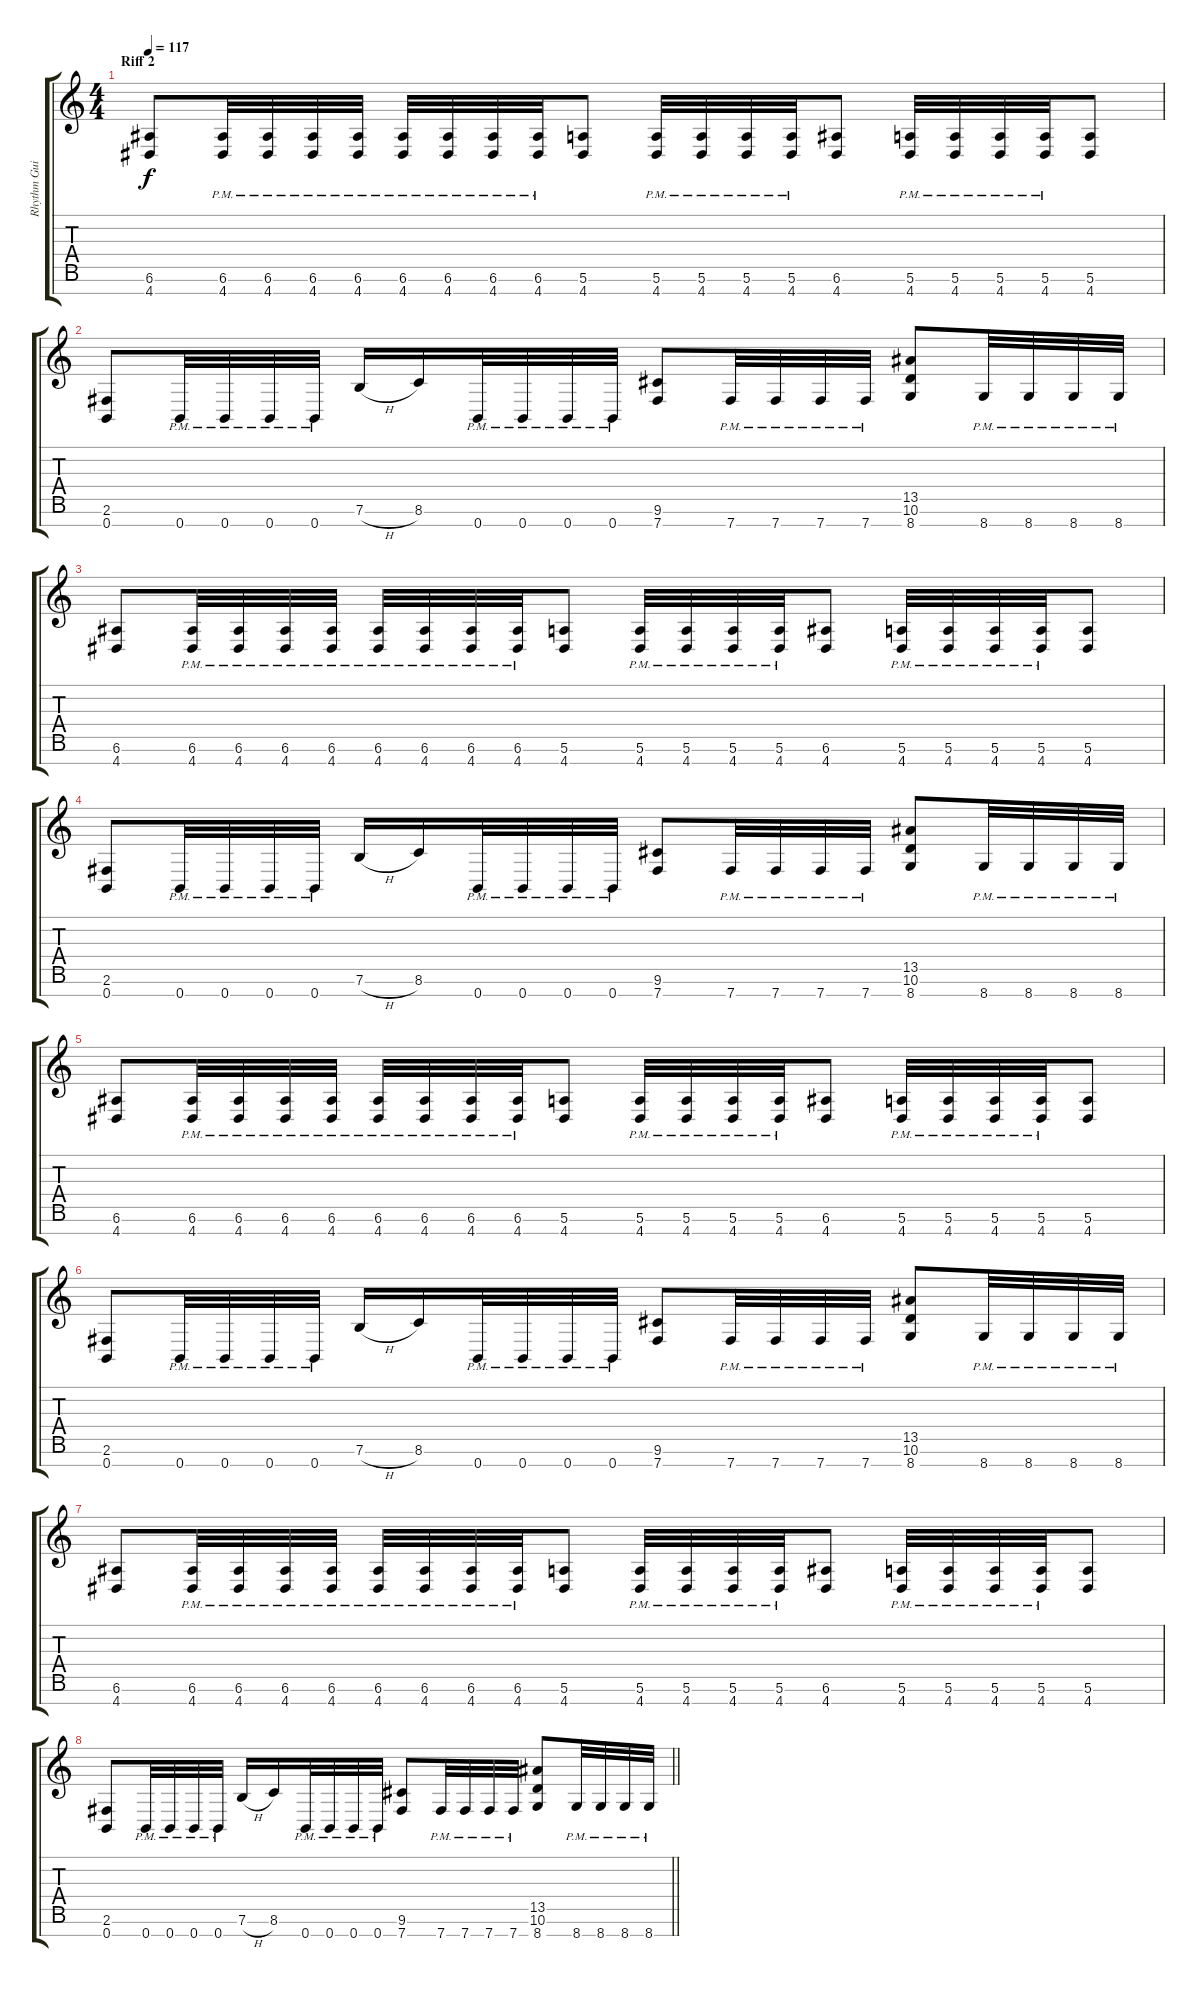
\track ("Rhythm Guitar 1" "Rhythm Gui") {instrument distortionguitar}
\staff {score tabs}
\tuning (E4 B3 G3 D3 A2 E2 B1) {hide}
\ts (4 4)
\section ("" "Riff 2")
\tempo 117
\clef g2
\ks c
(6.6 4.7).8{dy f} (6.6{pm} 4.7{pm}).32 (6.6{pm} 4.7{pm}).32 (6.6{pm} 4.7{pm}).32 (6.6{pm} 4.7{pm}).32 (6.6{pm} 4.7{pm}).32 (6.6{pm} 4.7{pm}).32 (6.6{pm} 4.7{pm}).32 (6.6{pm} 4.7{pm}).32 (5.6 4.7).8 (5.6{pm} 4.7{pm}).32 (5.6{pm} 4.7{pm}).32 (5.6{pm} 4.7{pm}).32 (5.6{pm} 4.7{pm}).32 (6.6 4.7).8 (5.6{pm} 4.7{pm}).32 (5.6{pm} 4.7{pm}).32 (5.6{pm} 4.7{pm}).32 (5.6{pm} 4.7{pm}).32 (5.6 4.7).8 |
(2.6 0.7).8 0.7{pm}.32 0.7{pm}.32 0.7{pm}.32 0.7{pm}.32 7.6{h}.16 8.6.16 0.7{pm}.32 0.7{pm}.32 0.7{pm}.32 0.7{pm}.32 (9.6 7.7).8 7.7{pm}.32 7.7{pm}.32 7.7{pm}.32 7.7{pm}.32 (13.5 10.6 8.7).8 8.7{pm}.32 8.7{pm}.32 8.7{pm}.32 8.7{pm}.32 |
(6.6 4.7).8 (6.6{pm} 4.7{pm}).32 (6.6{pm} 4.7{pm}).32 (6.6{pm} 4.7{pm}).32 (6.6{pm} 4.7{pm}).32 (6.6{pm} 4.7{pm}).32 (6.6{pm} 4.7{pm}).32 (6.6{pm} 4.7{pm}).32 (6.6{pm} 4.7{pm}).32 (5.6 4.7).8 (5.6{pm} 4.7{pm}).32 (5.6{pm} 4.7{pm}).32 (5.6{pm} 4.7{pm}).32 (5.6{pm} 4.7{pm}).32 (6.6 4.7).8 (5.6{pm} 4.7{pm}).32 (5.6{pm} 4.7{pm}).32 (5.6{pm} 4.7{pm}).32 (5.6{pm} 4.7{pm}).32 (5.6 4.7).8 |
(2.6 0.7).8 0.7{pm}.32 0.7{pm}.32 0.7{pm}.32 0.7{pm}.32 7.6{h}.16 8.6.16 0.7{pm}.32 0.7{pm}.32 0.7{pm}.32 0.7{pm}.32 (9.6 7.7).8 7.7{pm}.32 7.7{pm}.32 7.7{pm}.32 7.7{pm}.32 (13.5 10.6 8.7).8 8.7{pm}.32 8.7{pm}.32 8.7{pm}.32 8.7{pm}.32 |
(6.6 4.7).8 (6.6{pm} 4.7{pm}).32 (6.6{pm} 4.7{pm}).32 (6.6{pm} 4.7{pm}).32 (6.6{pm} 4.7{pm}).32 (6.6{pm} 4.7{pm}).32 (6.6{pm} 4.7{pm}).32 (6.6{pm} 4.7{pm}).32 (6.6{pm} 4.7{pm}).32 (5.6 4.7).8 (5.6{pm} 4.7{pm}).32 (5.6{pm} 4.7{pm}).32 (5.6{pm} 4.7{pm}).32 (5.6{pm} 4.7{pm}).32 (6.6 4.7).8 (5.6{pm} 4.7{pm}).32 (5.6{pm} 4.7{pm}).32 (5.6{pm} 4.7{pm}).32 (5.6{pm} 4.7{pm}).32 (5.6 4.7).8 |
(2.6 0.7).8 0.7{pm}.32 0.7{pm}.32 0.7{pm}.32 0.7{pm}.32 7.6{h}.16 8.6.16 0.7{pm}.32 0.7{pm}.32 0.7{pm}.32 0.7{pm}.32 (9.6 7.7).8 7.7{pm}.32 7.7{pm}.32 7.7{pm}.32 7.7{pm}.32 (13.5 10.6 8.7).8 8.7{pm}.32 8.7{pm}.32 8.7{pm}.32 8.7{pm}.32 |
(6.6 4.7).8 (6.6{pm} 4.7{pm}).32 (6.6{pm} 4.7{pm}).32 (6.6{pm} 4.7{pm}).32 (6.6{pm} 4.7{pm}).32 (6.6{pm} 4.7{pm}).32 (6.6{pm} 4.7{pm}).32 (6.6{pm} 4.7{pm}).32 (6.6{pm} 4.7{pm}).32 (5.6 4.7).8 (5.6{pm} 4.7{pm}).32 (5.6{pm} 4.7{pm}).32 (5.6{pm} 4.7{pm}).32 (5.6{pm} 4.7{pm}).32 (6.6 4.7).8 (5.6{pm} 4.7{pm}).32 (5.6{pm} 4.7{pm}).32 (5.6{pm} 4.7{pm}).32 (5.6{pm} 4.7{pm}).32 (5.6 4.7).8 |
\barLineRight lightlight
(2.6 0.7).8 0.7{pm}.32 0.7{pm}.32 0.7{pm}.32 0.7{pm}.32 7.6{h}.16 8.6.16 0.7{pm}.32 0.7{pm}.32 0.7{pm}.32 0.7{pm}.32 (9.6 7.7).8 7.7{pm}.32 7.7{pm}.32 7.7{pm}.32 7.7{pm}.32 (13.5 10.6 8.7).8 8.7{pm}.32 8.7{pm}.32 8.7{pm}.32 8.7{pm}.32
